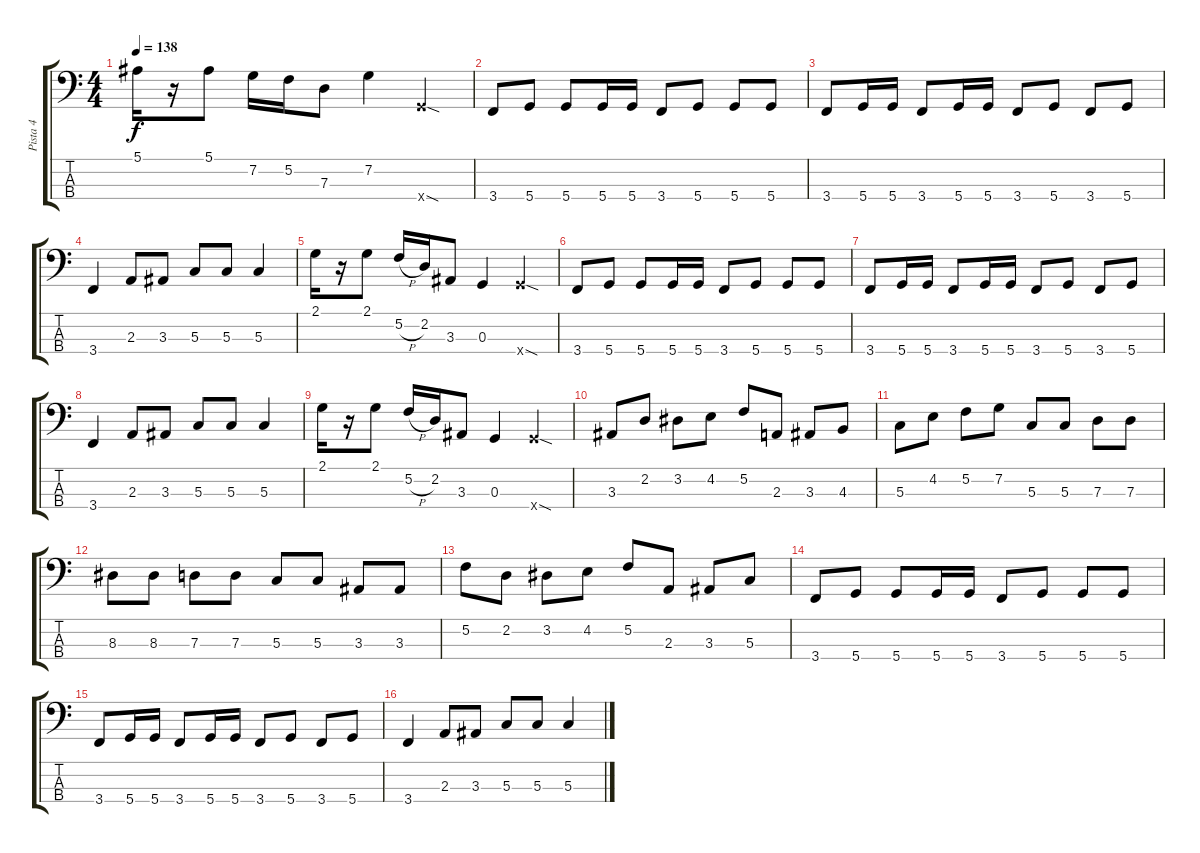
\track ("Pista 4" "Pista 4") {instrument electricbassfinger}
\staff {score tabs}
\tuning (F2 C2 G1 D1) {hide}
\ts (4 4)
\tempo 138
\clef f4
\ks c
5.1.16{dy f} r.16 5.1.8 7.2.16 5.2.16 7.3.8 7.2.4 5.4{sod x}.4 |
3.4.8 5.4.8 5.4.8 5.4.16 5.4.16 3.4.8 5.4.8 5.4.8 5.4.8 |
3.4.8 5.4.16 5.4.16 3.4.8 5.4.16 5.4.16 3.4.8 5.4.8 3.4.8 5.4.8 |
3.4.4 2.3.8 3.3.8 5.3.8 5.3.8 5.3.4 |
2.1.16 r.16 2.1.8 5.2{h}.16 2.2.16 3.3.8 0.3.4 5.4{sod x}.4 |
3.4.8 5.4.8 5.4.8 5.4.16 5.4.16 3.4.8 5.4.8 5.4.8 5.4.8 |
3.4.8 5.4.16 5.4.16 3.4.8 5.4.16 5.4.16 3.4.8 5.4.8 3.4.8 5.4.8 |
3.4.4 2.3.8 3.3.8 5.3.8 5.3.8 5.3.4 |
2.1.16 r.16 2.1.8 5.2{h}.16 2.2.16 3.3.8 0.3.4 5.4{sod x}.4 |
3.3.8 2.2.8 3.2.8 4.2.8 5.2.8 2.3.8 3.3.8 4.3.8 |
5.3.8 4.2.8 5.2.8 7.2.8 5.3.8 5.3.8 7.3.8 7.3.8 |
8.3.8 8.3.8 7.3.8 7.3.8 5.3.8 5.3.8 3.3.8 3.3.8 |
5.2.8 2.2.8 3.2.8 4.2.8 5.2.8 2.3.8 3.3.8 5.3.8 |
3.4.8 5.4.8 5.4.8 5.4.16 5.4.16 3.4.8 5.4.8 5.4.8 5.4.8 |
3.4.8 5.4.16 5.4.16 3.4.8 5.4.16 5.4.16 3.4.8 5.4.8 3.4.8 5.4.8 |
3.4.4 2.3.8 3.3.8 5.3.8 5.3.8 5.3.4
